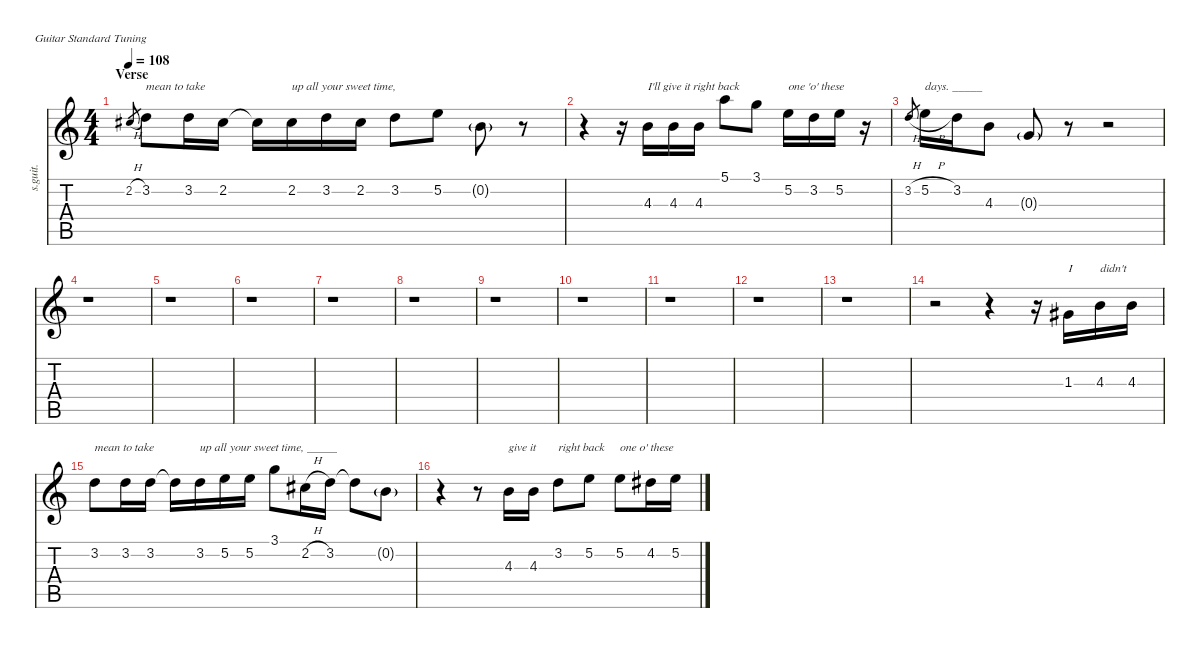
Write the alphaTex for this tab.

\defaultSystemsLayout 4
\hideDynamics
\bracketExtendMode nobrackets
\otherSystemsTrackNameOrientation horizontal
\track ("Vocal" "s.guit.") {instrument acousticguitarsteel}
\staff {score tabs}
\tuning (E4 B3 G3 D3 A2 E2)
\ts (4 4)
\section ("" "Verse")
\tempo 108
\clef g2
\ks c
2.2{h acc #}.8{gr dy mp beam Up} 3.2.8{txt "mean to take" dy f beam Down} 3.2.16{beam Down} 2.2{acc #}.16{beam Down} 2.2{t acc #}.16{beam Down} 2.2{acc #}.16{txt "up all your sweet time," beam Down} 3.2.16{beam Down} 2.2{acc #}.16{beam Down} 3.2.8{beam Down} 5.2.8{beam Down} 0.2{g}.8{dy pp beam Down} r.8{beam Down} |
r.4{beam Down} r.16{beam Down} 4.3.16{txt "I'll give it right back" dy f beam Up} 4.3.16{beam Up} 4.3.16{beam Up} 5.1.8{beam Down} 3.1.8{beam Down} 5.2.16{txt "one 'o' these" beam Down} 3.2.16{beam Down} 5.2.16{beam Down} r.16{beam Down} |
3.2{h}.8{gr dy mp beam Up} 5.2{h}.16{txt "days. _____" dy f beam Down} 3.2.16{beam Down} 4.3.8{beam Down} 0.3{g}.8{dy pp beam Up} r.8{beam Up} r.2{beam Up} |
r.1{beam Down} |
r.1{beam Down} |
r.1{beam Down} |
r.1{beam Down} |
r.1{beam Down} |
r.1{beam Down} |
r.1{beam Down} |
r.1{beam Down} |
r.1{beam Down} |
r.1{beam Down} |
r.2{beam Down} r.4{beam Down} r.16{beam Down} 1.3{acc #}.16{txt "I" dy f beam Up} 4.3.16{txt "didn't" beam Up} 4.3.16{beam Up} |
3.2.8{txt "mean to take" beam Down} 3.2.16{beam Down} 3.2.16{beam Down} 3.2{t}.16{beam Down} 3.2.16{txt "up all your sweet time, _____" beam Down} 5.2.16{beam Down} 5.2.16{beam Down} 3.1.8{beam Down} 2.2{h acc #}.16{beam Down} 3.2.16{beam Down} 3.2{t}.8{beam Down} 0.2{g}.8{dy pp beam Down} |
r.4{beam Down} r.8{beam Down} 4.3.16{txt "give it" dy f beam Up} 4.3.16{beam Up} 3.2.8{txt "right back" beam Down} 5.2.8{beam Down} 5.2.8{txt "one o' these" beam Down} 4.2{acc #}.16{beam Down} 5.2.16{beam Down}
